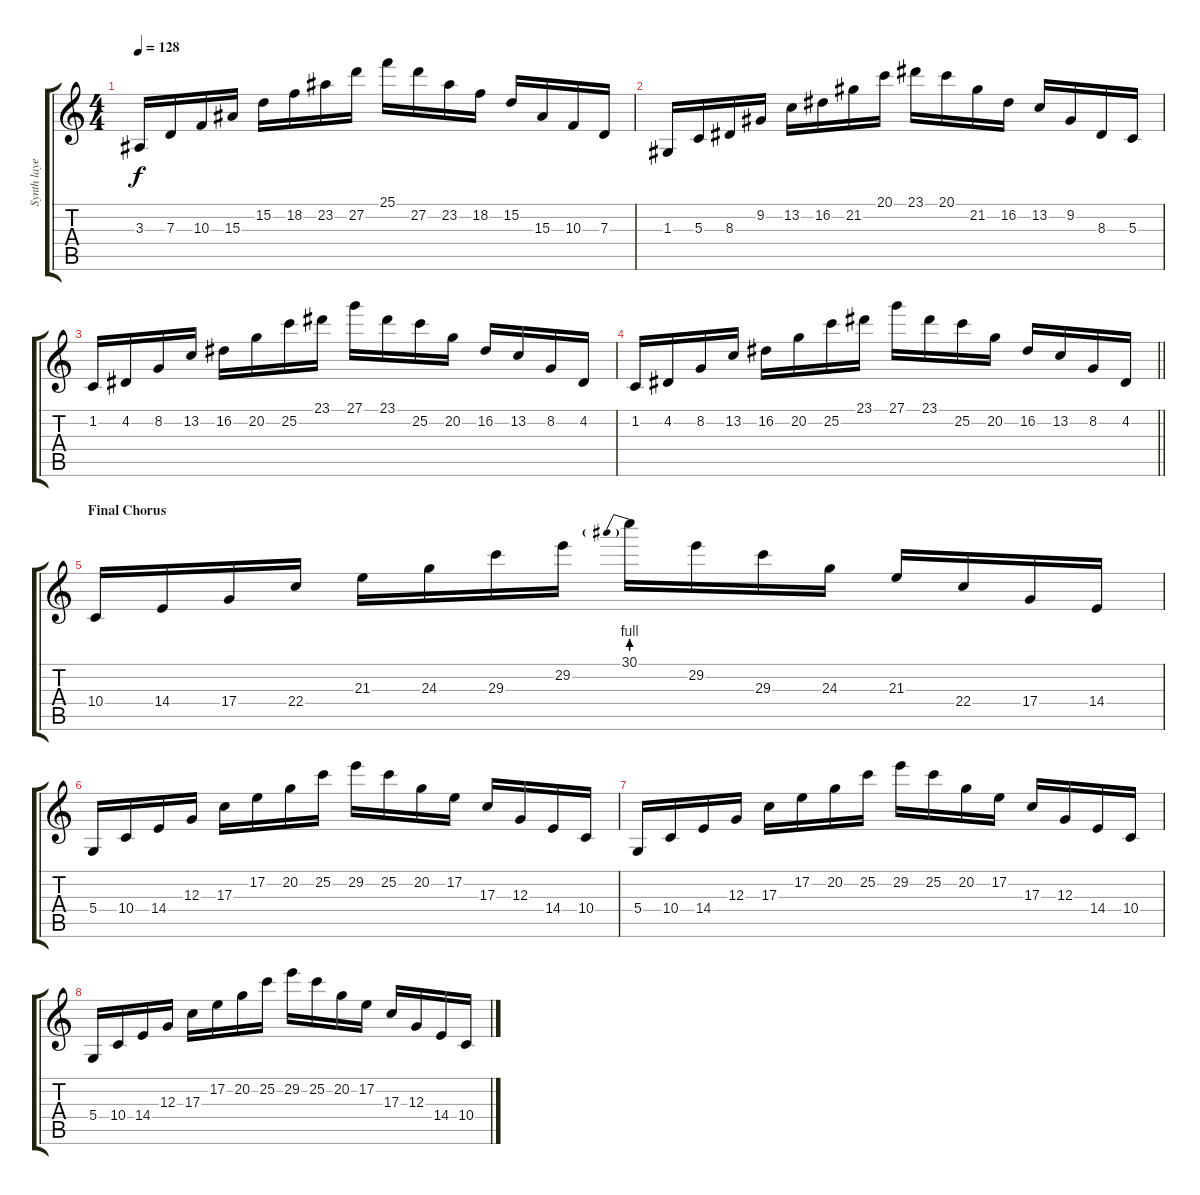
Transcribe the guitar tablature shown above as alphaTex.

\track ("Synth layer 1" "Synth laye") {instrument pad2warm}
\staff {score tabs}
\tuning (E4 B3 G3 D3 A2 E2) {hide}
\ts (4 4)
\tempo 128
\clef g2
\ks c
3.3.16{dy f} 7.3.16 10.3.16 15.3.16 15.2.16 18.2.16 23.2.16 27.2.16 25.1.16 27.2.16 23.2.16 18.2.16 15.2.16 15.3.16 10.3.16 7.3.16 |
1.3.16 5.3.16 8.3.16 9.2.16 13.2.16 16.2.16 21.2.16 20.1.16 23.1.16 20.1.16 21.2.16 16.2.16 13.2.16 9.2.16 8.3.16 5.3.16 |
1.2.16 4.2.16 8.2.16 13.2.16 16.2.16 20.2.16 25.2.16 23.1.16 27.1.16 23.1.16 25.2.16 20.2.16 16.2.16 13.2.16 8.2.16 4.2.16 |
\barLineRight lightlight
1.2.16 4.2.16 8.2.16 13.2.16 16.2.16 20.2.16 25.2.16 23.1.16 27.1.16 23.1.16 25.2.16 20.2.16 16.2.16 13.2.16 8.2.16 4.2.16 |
\section ("" "Final Chorus")
10.4.16 14.4.16 17.4.16 22.4.16 21.3.16 24.3.16 29.3.16 29.2.16 30.1{be (prebend 0 4 60 4)}.16 29.2.16 29.3.16 24.3.16 21.3.16 22.4.16 17.4.16 14.4.16 |
5.4.16 10.4.16 14.4.16 12.3.16 17.3.16 17.2.16 20.2.16 25.2.16 29.2.16 25.2.16 20.2.16 17.2.16 17.3.16 12.3.16 14.4.16 10.4.16 |
5.4.16 10.4.16 14.4.16 12.3.16 17.3.16 17.2.16 20.2.16 25.2.16 29.2.16 25.2.16 20.2.16 17.2.16 17.3.16 12.3.16 14.4.16 10.4.16 |
5.4.16 10.4.16 14.4.16 12.3.16 17.3.16 17.2.16 20.2.16 25.2.16 29.2.16 25.2.16 20.2.16 17.2.16 17.3.16 12.3.16 14.4.16 10.4.16
